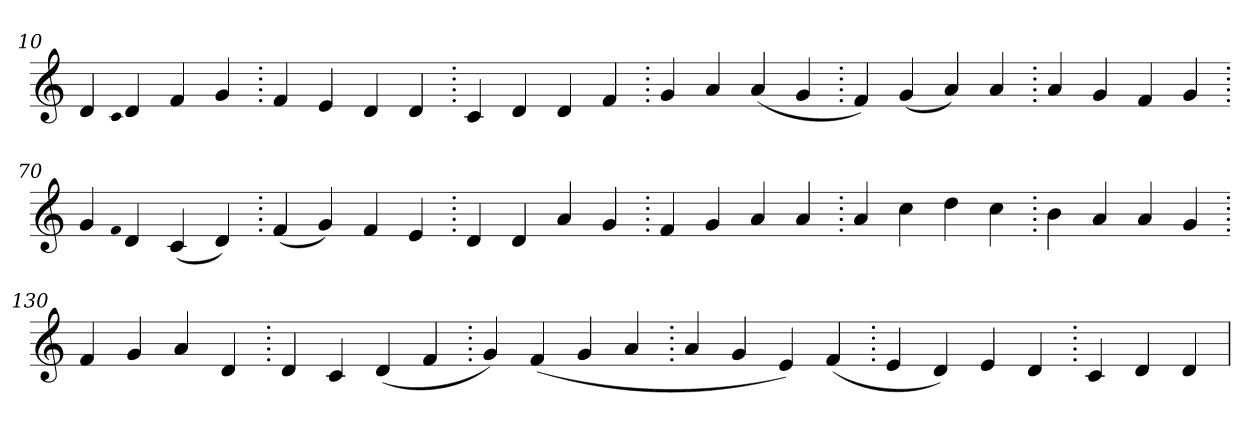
**kern
*part1
*staff1
*clefG2
=10.
4d
qqc
4d
4f
4g
=20.
4f
4e
4d
4d
=30.
4c
4d
4d
4f
=40.
4g
4a
(>4a
4g
=50.
4f)
(>4g
4a)
4a
=60.
4a
4g
4f
4g
=70.
4g
qqf
4d
(>4c
4d)
=80.
(>4f
4g)
4f
4e
=90.
4d
4d
4a
4g
=100.
4f
4g
4a
4a
=110.
4a
4cc
4dd
4cc
=120.
4b
4a
4a
4g
=130.
4f
4g
4a
4d
=140.
4d
4c
(>4d
4f
=150.
4g)
(>4f
4g
4a
=160.
4a
4g
4e)
(>4f
=170.
4e
4d)
4e
4d
=180.
4c
4d
4d
=
*-
